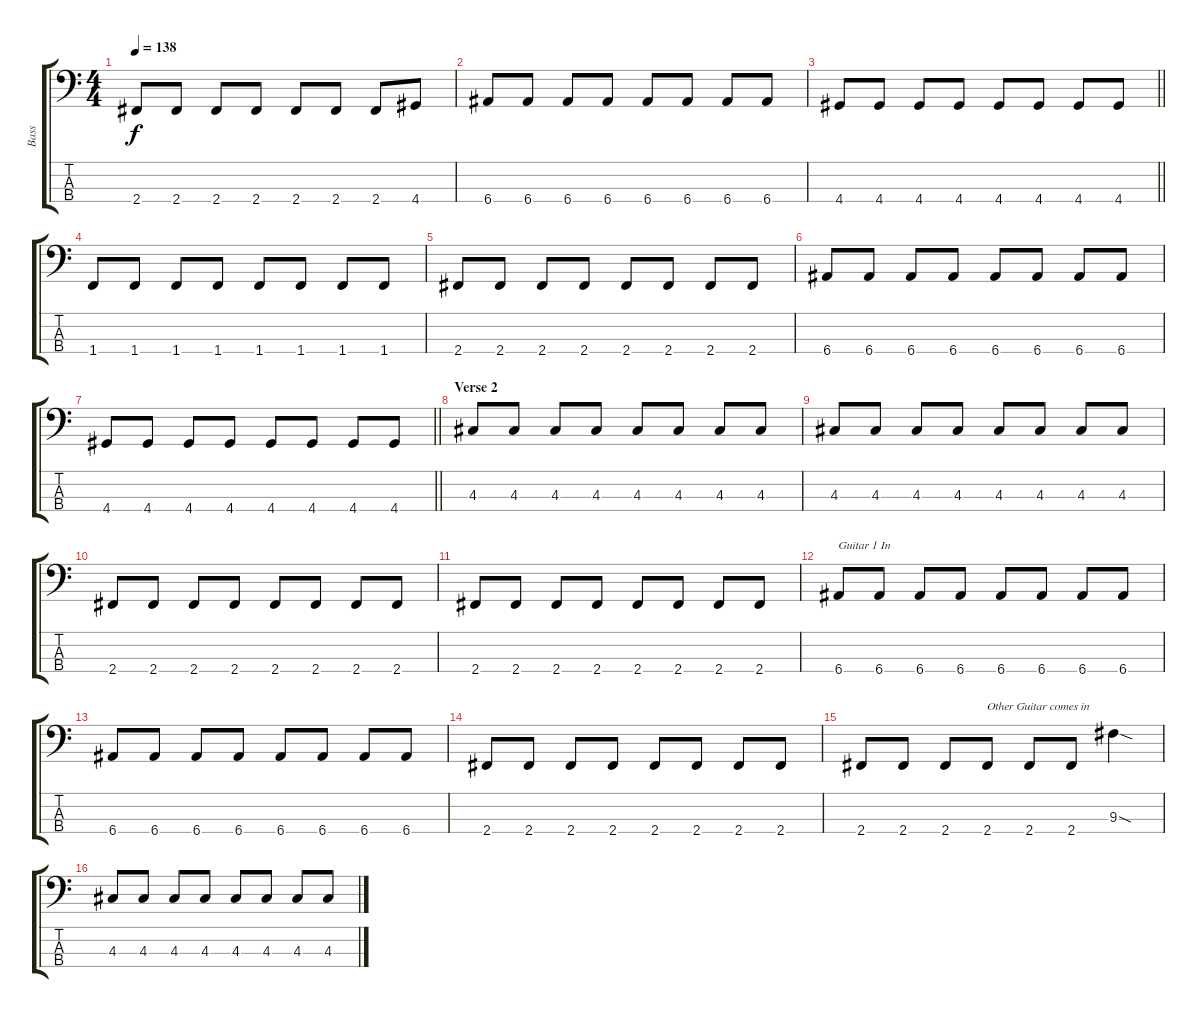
\track ("Bass" "Bass") {mute instrument electricbassfinger}
\staff {score tabs}
\tuning (G2 D2 A1 E1) {hide}
\ts (4 4)
\tempo 138
\clef f4
\ks c
2.4.8{dy f} 2.4.8 2.4.8 2.4.8 2.4.8 2.4.8 2.4.8 4.4.8 |
6.4.8 6.4.8 6.4.8 6.4.8 6.4.8 6.4.8 6.4.8 6.4.8 |
\barLineRight lightlight
4.4.8 4.4.8 4.4.8 4.4.8 4.4.8 4.4.8 4.4.8 4.4.8 |
1.4.8 1.4.8 1.4.8 1.4.8 1.4.8 1.4.8 1.4.8 1.4.8 |
2.4.8 2.4.8 2.4.8 2.4.8 2.4.8 2.4.8 2.4.8 2.4.8 |
6.4.8 6.4.8 6.4.8 6.4.8 6.4.8 6.4.8 6.4.8 6.4.8 |
\barLineRight lightlight
4.4.8 4.4.8 4.4.8 4.4.8 4.4.8 4.4.8 4.4.8 4.4.8 |
\section ("" "Verse 2")
4.3.8 4.3.8 4.3.8 4.3.8 4.3.8 4.3.8 4.3.8 4.3.8 |
4.3.8 4.3.8 4.3.8 4.3.8 4.3.8 4.3.8 4.3.8 4.3.8 |
2.4.8 2.4.8 2.4.8 2.4.8 2.4.8 2.4.8 2.4.8 2.4.8 |
2.4.8 2.4.8 2.4.8 2.4.8 2.4.8 2.4.8 2.4.8 2.4.8 |
6.4.8{txt "Guitar 1 In"} 6.4.8 6.4.8 6.4.8 6.4.8 6.4.8 6.4.8 6.4.8 |
6.4.8 6.4.8 6.4.8 6.4.8 6.4.8 6.4.8 6.4.8 6.4.8 |
2.4.8 2.4.8 2.4.8 2.4.8 2.4.8 2.4.8 2.4.8 2.4.8 |
2.4.8 2.4.8 2.4.8 2.4.8{txt "Other Guitar comes in"} 2.4.8 2.4.8 9.3{sod}.4 |
4.3.8 4.3.8 4.3.8 4.3.8 4.3.8 4.3.8 4.3.8 4.3.8
